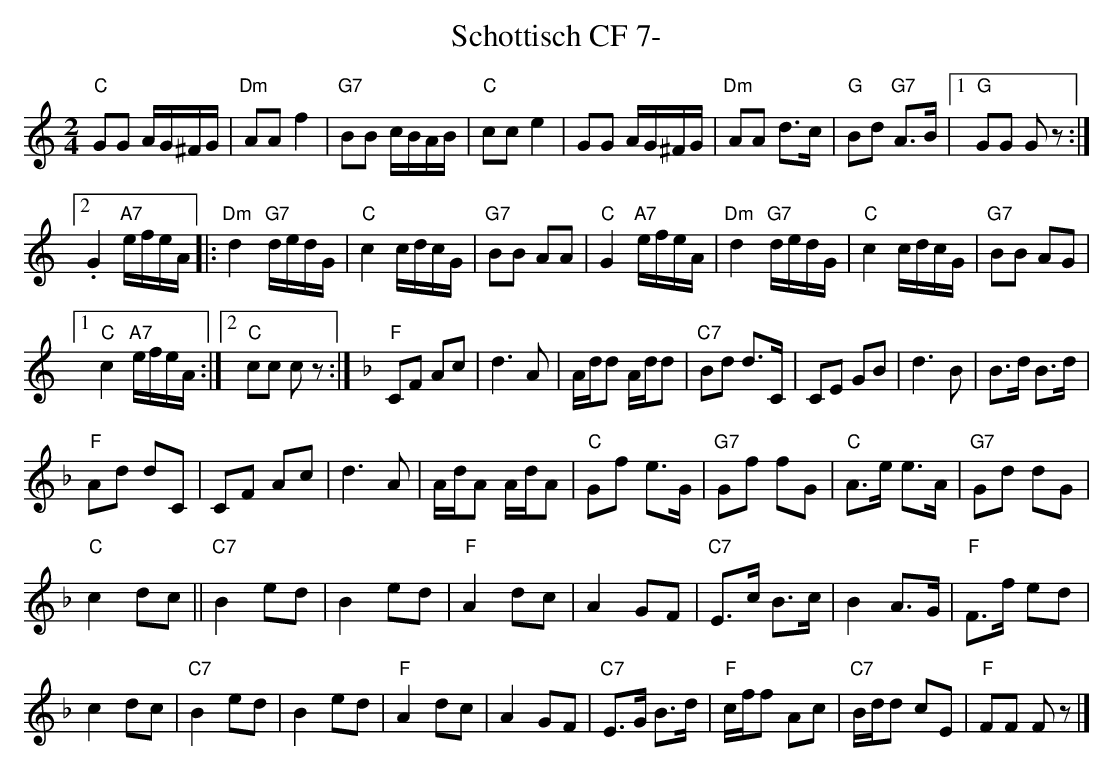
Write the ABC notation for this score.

X:1
T:Schottisch CF 7-
M:2/4
L:1/16
K:Cmaj
"C"G2G2 AG^FG | "Dm"A2A2 f4 | "G7"B2B2 cBAB | "C"c2c2 e4 | G2G2 AG^FG | "Dm"A2A2 d3c | "G"B2d2 "G7"A3B |1 "G"G2G2 G2 z2 :|2
.G4 "A7"efeA |: "Dm"d4 "G7"dedG | "C"c4 cdcG | "G7"B2B2 A2A2 | "C"G4 "A7"efeA | "Dm"d4 "G7"dedG | "C"c4 cdcG | "G7"B2B2 A2G2 |1
"C"c4 "A7"efeA :|2 "C"c2c2 c2 z2 :| [K:Fmaj] [L:1/8] "F"CF Ac | d3A | A/2d/2d A/2d/2d | "C7"Bd d>C | CE GB | d3B | B>d B>d |
"F"Ad dC | CF Ac | d3A | A/2d/2A A/2d/2A | "C"Gf e>G | "G7"Gf fG | "C"A>e e>A | "G7"Gd dG |
"C"c2 dc || "C7"B2 ed | B2 ed | "F"A2 dc | A2 GF | "C7"E>c B>c | B2 A>G | "F"F>f ed |
c2 dc | "C7"B2 ed | B2 ed | "F"A2 dc | A2 GF | "C7"E>G B>d | "F"c/2f/2f Ac | "C7"B/2d/2d cE | "F"FF Fz |]
